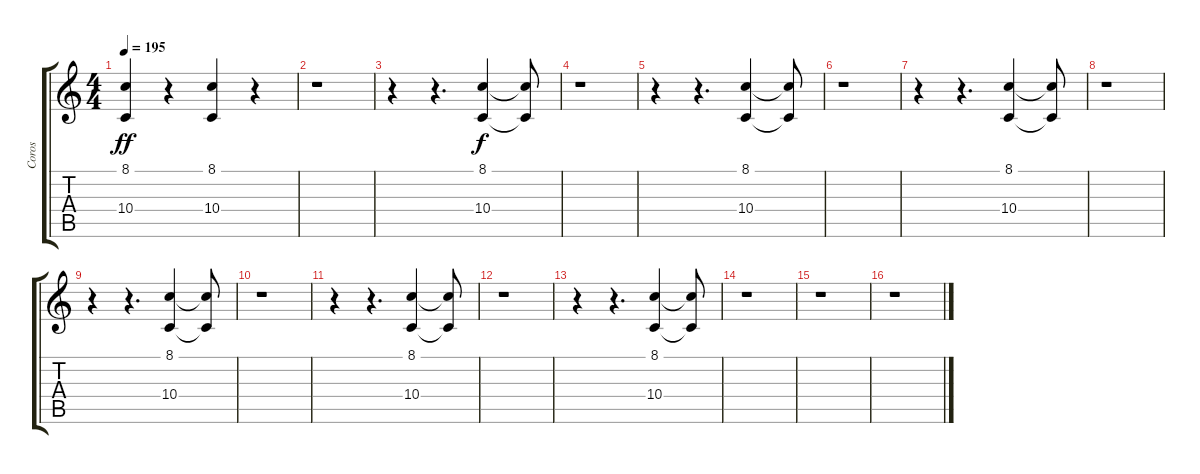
\track ("Coros" "Coros") {instrument orchestrahit}
\staff {score tabs}
\tuning (E4 B3 G3 D3 A2 E2) {hide}
\ts (4 4)
\tempo 195
\clef g2
\ks c
(8.1 10.4).4{dy ff} r.4 (8.1 10.4).4 r.4 |
r.1 |
r.4 r.4{d} (8.1 10.4).4{dy f} (8.1{t} 10.4{t}).8 |
r.1 |
r.4 r.4{d} (8.1 10.4).4 (8.1{t} 10.4{t}).8 |
r.1 |
r.4 r.4{d} (8.1 10.4).4 (8.1{t} 10.4{t}).8 |
r.1 |
r.4 r.4{d} (8.1 10.4).4 (8.1{t} 10.4{t}).8 |
r.1 |
r.4 r.4{d} (8.1 10.4).4 (8.1{t} 10.4{t}).8 |
r.1 |
r.4 r.4{d} (8.1 10.4).4 (8.1{t} 10.4{t}).8 |
r.1 |
r.1 |
r.1
